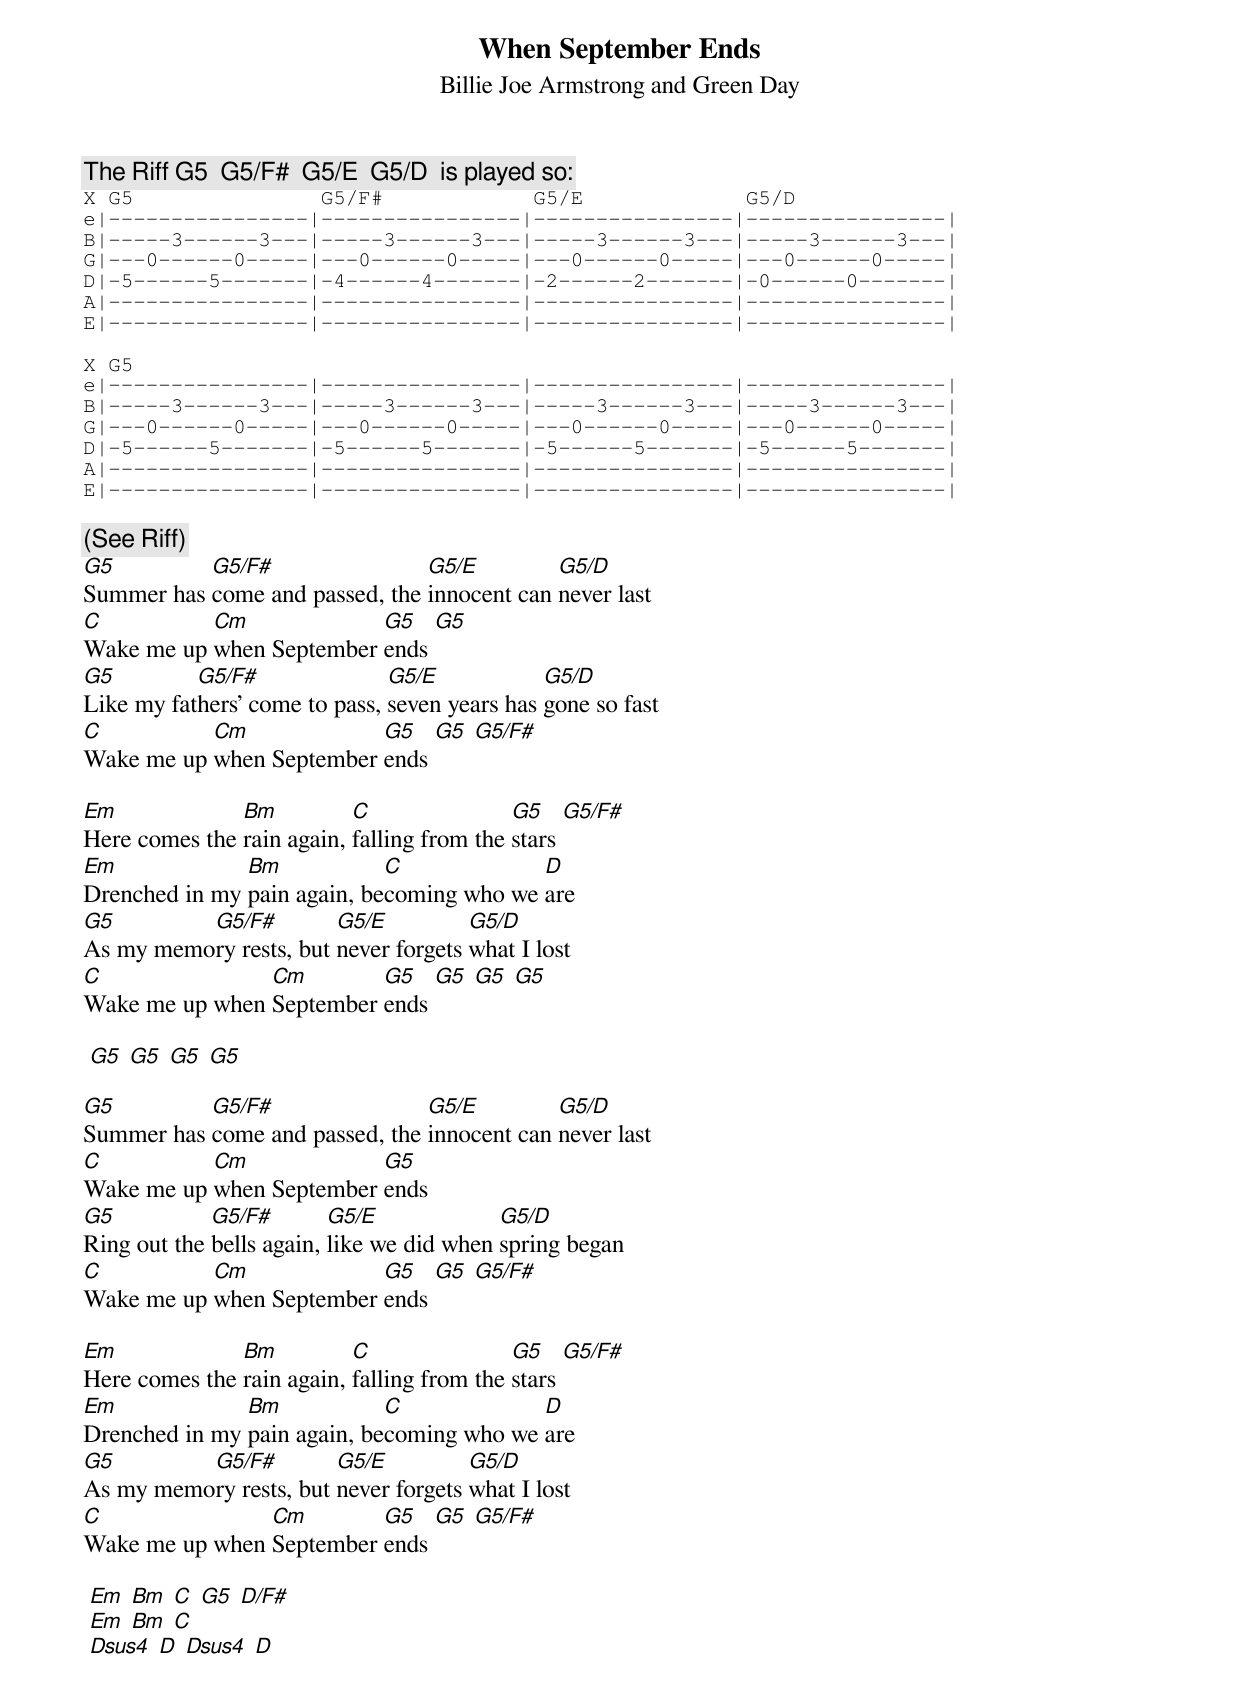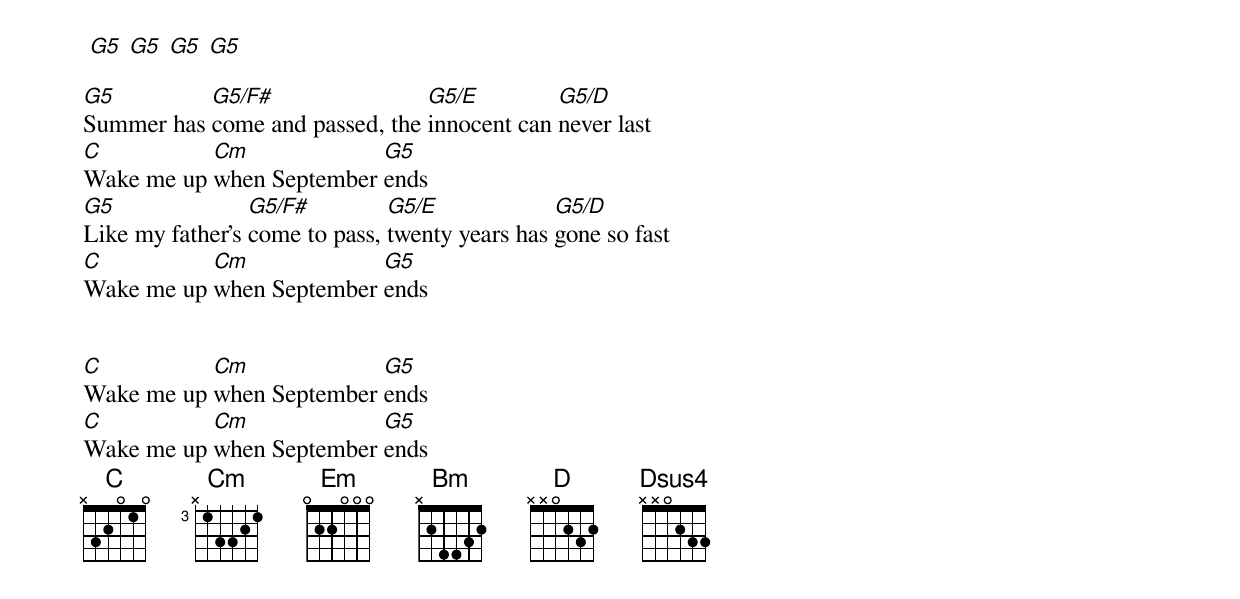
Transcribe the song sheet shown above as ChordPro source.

{title: When September Ends}
{subtitle: Billie Joe Armstrong and Green Day}

{c:The Riff G5  G5/F#  G5/E  G5/D  is played so:}
{sot}
X G5               G5/F#            G5/E             G5/D
e|----------------|----------------|----------------|----------------|
B|-----3------3---|-----3------3---|-----3------3---|-----3------3---|
G|---0------0-----|---0------0-----|---0------0-----|---0------0-----|
D|-5------5-------|-4------4-------|-2------2-------|-0------0-------|
A|----------------|----------------|----------------|----------------|
E|----------------|----------------|----------------|----------------|

X G5
e|----------------|----------------|----------------|----------------|
B|-----3------3---|-----3------3---|-----3------3---|-----3------3---|
G|---0------0-----|---0------0-----|---0------0-----|---0------0-----|
D|-5------5-------|-5------5-------|-5------5-------|-5------5-------|
A|----------------|----------------|----------------|----------------|
E|----------------|----------------|----------------|----------------|
{eot}

{c: (See Riff)}
[G5]Summer has [G5/F#]come and passed, the [G5/E]innocent can [G5/D]never last
[C]Wake me up [Cm]when September [G5]ends [G5]
[G5]Like my fat[G5/F#]hers' come to pass, [G5/E]seven years has [G5/D]gone so fast
[C]Wake me up [Cm]when September [G5]ends [G5] [G5/F#]

[Em]Here comes the [Bm]rain again, [C]falling from the [G5]stars [G5/F#]
[Em]Drenched in my [Bm]pain again, be[C]coming who we [D]are
[G5]As my memo[G5/F#]ry rests, but [G5/E]never forgets [G5/D]what I lost
[C]Wake me up when [Cm]September [G5]ends [G5] [G5] [G5]

 [G5] [G5] [G5] [G5]

[G5]Summer has [G5/F#]come and passed, the [G5/E]innocent can [G5/D]never last
[C]Wake me up [Cm]when September [G5]ends
[G5]Ring out the [G5/F#]bells again, [G5/E]like we did when [G5/D]spring began
[C]Wake me up [Cm]when September [G5]ends [G5] [G5/F#]

[Em]Here comes the [Bm]rain again, [C]falling from the [G5]stars [G5/F#]
[Em]Drenched in my [Bm]pain again, be[C]coming who we [D]are
[G5]As my memo[G5/F#]ry rests, but [G5/E]never forgets [G5/D]what I lost
[C]Wake me up when [Cm]September [G5]ends [G5] [G5/F#]

 [Em] [Bm] [C] [G5] [D/F#]
 [Em] [Bm] [C]
 [Dsus4] [D] [Dsus4] [D]

 [G5] [G5] [G5] [G5]

[G5]Summer has [G5/F#]come and passed, the [G5/E]innocent can [G5/D]never last
[C]Wake me up [Cm]when September [G5]ends
[G5]Like my father's [G5/F#]come to pass, [G5/E]twenty years has [G5/D]gone so fast
[C]Wake me up [Cm]when September [G5]ends


[C]Wake me up [Cm]when September [G5]ends
[C]Wake me up [Cm]when September [G5]ends
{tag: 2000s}
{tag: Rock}
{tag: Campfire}
